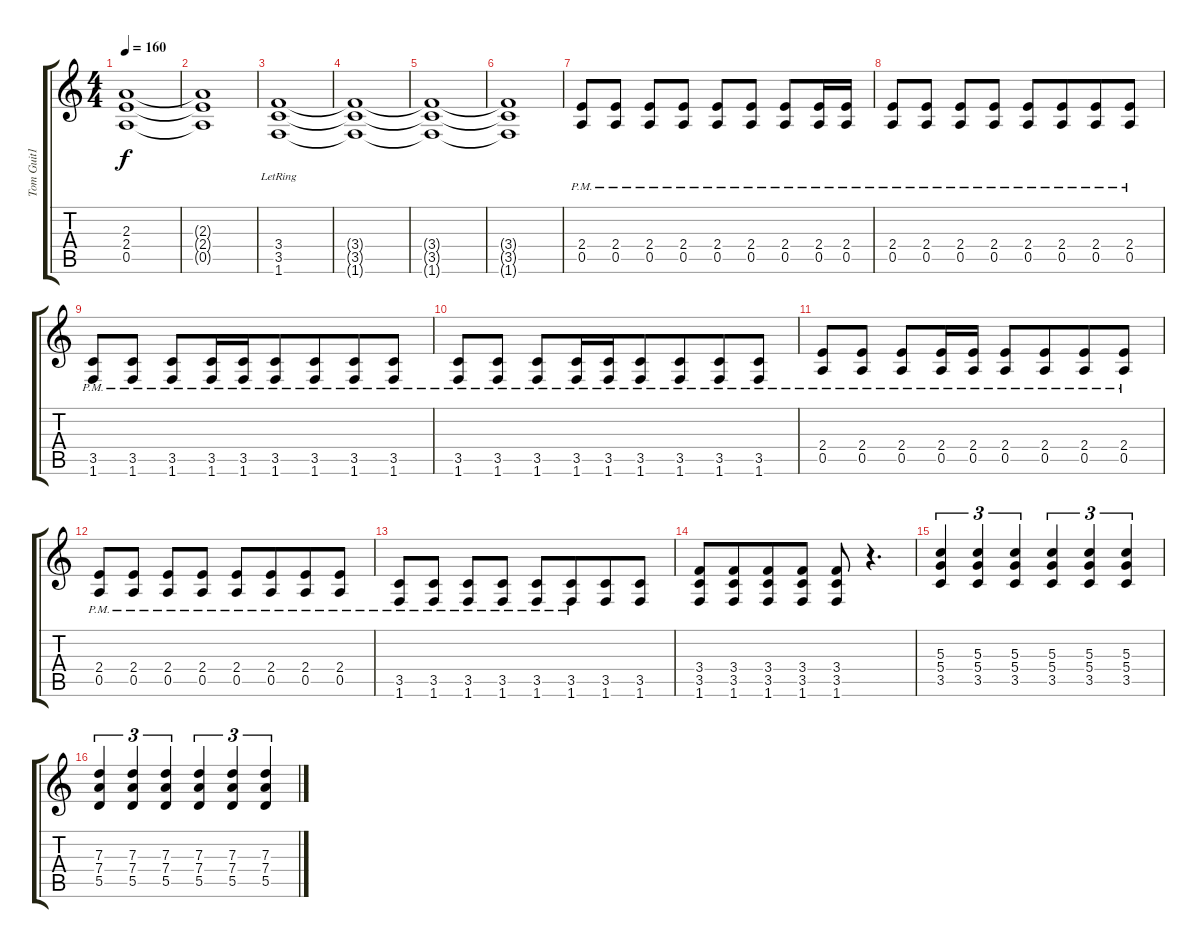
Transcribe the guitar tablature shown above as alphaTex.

\track ("Tom Guit1" "Tom Guit1") {instrument distortionguitar}
\staff {score tabs}
\tuning (E4 B3 G3 D3 A2 E2) {hide}
\ts (4 4)
\tempo 160
\clef g2
\ks c
(2.3{t} 2.4{t} 0.5{t}).1{dy f} |
(2.3{t} 2.4{t} 0.5{t}).1 |
(3.4{lr} 3.5{lr} 1.6{lr}).1 |
(3.4{t} 3.5{t} 1.6{t}).1 |
(3.4{t} 3.5{t} 1.6{t}).1 |
(3.4{t} 3.5{t} 1.6{t}).1 |
(2.4{pm} 0.5{pm}).8{beam merge} (2.4{pm} 0.5{pm}).8 (2.4{pm} 0.5{pm}).8{beam merge} (2.4{pm} 0.5{pm}).8 (2.4{pm} 0.5{pm}).8 (2.4{pm} 0.5{pm}).8 (2.4{pm} 0.5{pm}).8 (2.4{pm} 0.5{pm}).16{beam merge} (2.4{pm} 0.5{pm}).16 |
(2.4{pm} 0.5{pm}).8{beam merge} (2.4{pm} 0.5{pm}).8 (2.4{pm} 0.5{pm}).8 (2.4{pm} 0.5{pm}).8 (2.4{pm} 0.5{pm}).8 (2.4{pm} 0.5{pm}).8{beam merge} (2.4{pm} 0.5{pm}).8 (2.4{pm} 0.5{pm}).8 |
(3.5{pm} 1.6{pm}).8{beam merge} (3.5{pm} 1.6{pm}).8 (3.5{pm} 1.6{pm}).8{beam merge} (3.5{pm} 1.6{pm}).16 (3.5{pm} 1.6{pm}).16{beam merge} (3.5{pm} 1.6{pm}).8 (3.5{pm} 1.6{pm}).8{beam merge} (3.5{pm} 1.6{pm}).8 (3.5{pm} 1.6{pm}).8 |
(3.5{pm} 1.6{pm}).8{beam merge} (3.5{pm} 1.6{pm}).8 (3.5{pm} 1.6{pm}).8{beam merge} (3.5{pm} 1.6{pm}).16 (3.5{pm} 1.6{pm}).16{beam merge} (3.5{pm} 1.6{pm}).8 (3.5{pm} 1.6{pm}).8{beam merge} (3.5{pm} 1.6{pm}).8 (3.5{pm} 1.6{pm}).8 |
(2.4{pm} 0.5{pm}).8{beam merge} (2.4{pm} 0.5{pm}).8 (2.4{pm} 0.5{pm}).8{beam merge} (2.4{pm} 0.5{pm}).16 (2.4{pm} 0.5{pm}).16 (2.4{pm} 0.5{pm}).8 (2.4{pm} 0.5{pm}).8{beam merge} (2.4{pm} 0.5{pm}).8 (2.4{pm} 0.5{pm}).8 |
(2.4{pm} 0.5{pm}).8{beam merge} (2.4{pm} 0.5{pm}).8 (2.4{pm} 0.5{pm}).8 (2.4{pm} 0.5{pm}).8 (2.4{pm} 0.5{pm}).8 (2.4{pm} 0.5{pm}).8{beam merge} (2.4{pm} 0.5{pm}).8 (2.4{pm} 0.5{pm}).8 |
(3.5{pm} 1.6{pm}).8 (3.5{pm} 1.6{pm}).8 (3.5{pm} 1.6{pm}).8 (3.5{pm} 1.6{pm}).8 (3.5{pm} 1.6{pm}).8 (3.5{pm} 1.6{pm}).8{beam merge} (3.5 1.6).8 (3.5 1.6).8 |
(3.4 3.5 1.6).8 (3.4 3.5 1.6).8{beam merge} (3.4 3.5 1.6).8{beam merge} (3.4 3.5 1.6).8 (3.4 3.5 1.6).8{beam merge} r.4{d} |
(5.3 5.4 3.5).4{tu (3 2)} (5.3 5.4 3.5).4{tu (3 2) beam merge} (5.3 5.4 3.5).4{tu (3 2)} (5.3 5.4 3.5).4{tu (3 2)} (5.3 5.4 3.5).4{tu (3 2) beam merge} (5.3 5.4 3.5).4{tu (3 2)} |
(7.3 7.4 5.5).4{tu (3 2)} (7.3 7.4 5.5).4{tu (3 2)} (7.3 7.4 5.5).4{tu (3 2) beam merge} (7.3 7.4 5.5).4{tu (3 2)} (7.3 7.4 5.5).4{tu (3 2) beam merge} (7.3 7.4 5.5).4{tu (3 2)}
